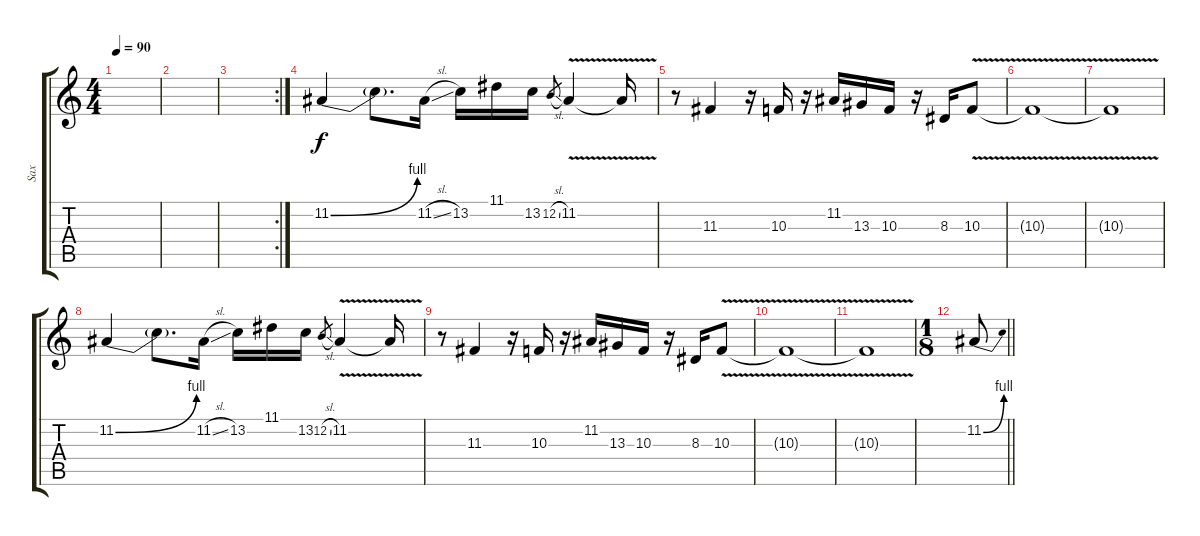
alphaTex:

\track ("Sax" "Sax") {instrument altosax}
\staff {score tabs}
\tuning (E4 B3 G3 D3 A2 E2) {hide}
\ts (4 4)
\tempo 90
\clef g2
\ks c
|
|
\rc 2
|
11.2{be (bend 0 0 60 4)}.4 11.2{t}.8{d} 11.2{sl}.16 13.2.16 11.1.16 13.2.16 12.2{sl}.8{gr} 11.2{v}.4 11.2{t}.16 |
r.8 11.3.4 r.16 10.3.16 r.16 11.2.16 13.3.16 10.3.16 r.16 8.3.16 10.3{v}.8 |
10.3{v t}.1 |
10.3{t}.1 |
11.2{be (bend 0 0 60 4)}.4 11.2{t}.8{d} 11.2{sl}.16 13.2.16 11.1.16 13.2.16 12.2{sl}.8{gr} 11.2{v}.4 11.2{t}.16 |
r.8 11.3.4 r.16 10.3.16 r.16 11.2.16 13.3.16 10.3.16 r.16 8.3.16 10.3{v}.8 |
10.3{v t}.1 |
10.3{t}.1 |
\ts (1 8)
\barLineRight lightlight
11.2{be (bend 0 0 60 4)}.8
